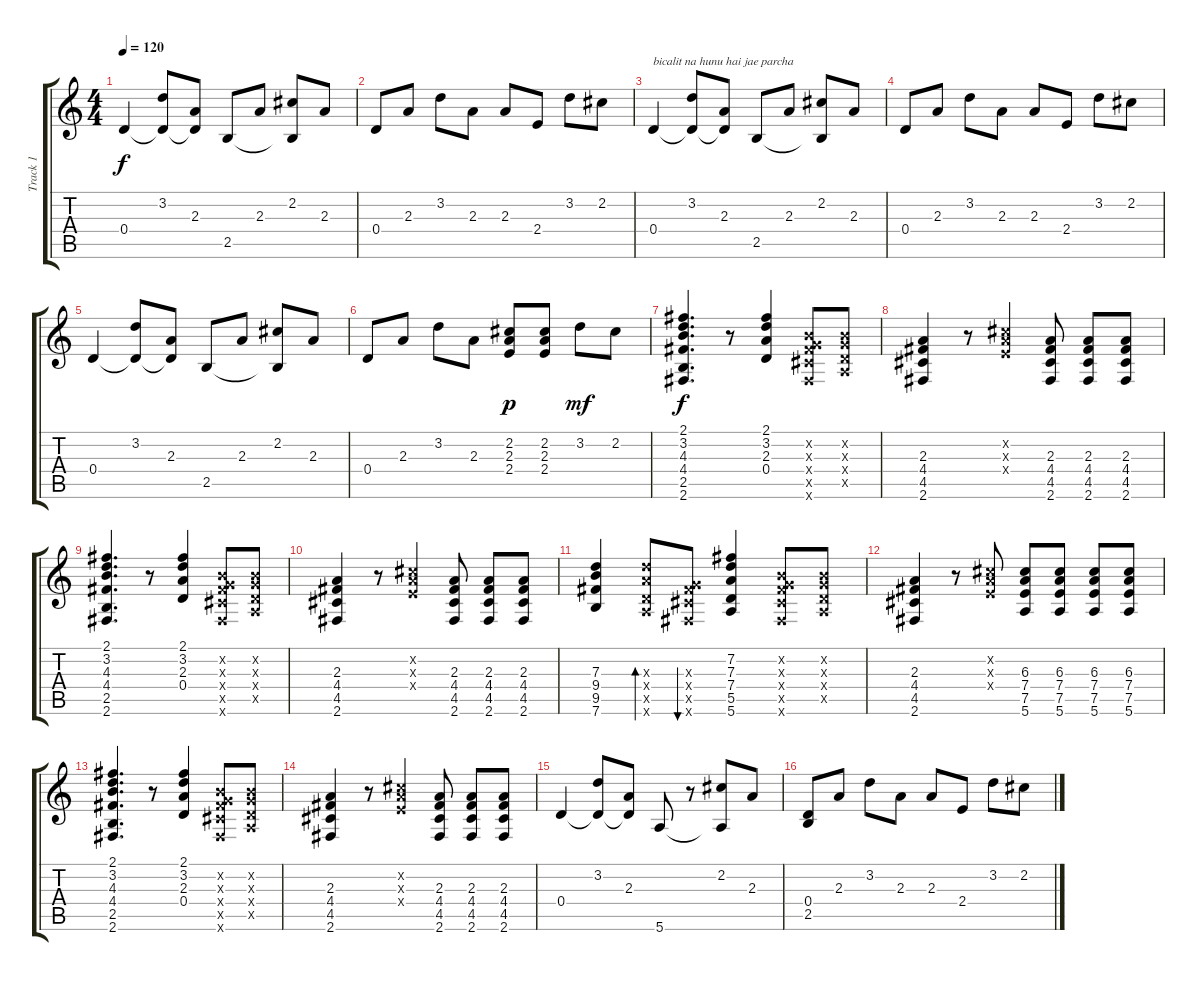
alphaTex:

\track ("Track 1" "Track 1") {instrument electricguitarjazz}
\staff {score tabs}
\tuning (E4 B3 G3 D3 A2 E2) {hide}
\ts (4 4)
\tempo 120
\clef g2
\ks c
0.4.4{dy f} (3.2 0.4{t}).8 (2.3 0.4{t}).8 2.5.8 2.3.8 (2.2 2.5{t}).8 2.3.8 |
0.4.8 2.3.8 3.2.8 2.3.8 2.3.8 2.4.8 3.2.8 2.2.8 |
0.4.4{txt "bicalit na hunu hai jae parcha "} (3.2 0.4{t}).8 (2.3 0.4{t}).8 2.5.8 2.3.8 (2.2 2.5{t}).8 2.3.8 |
0.4.8 2.3.8 3.2.8 2.3.8 2.3.8 2.4.8 3.2.8 2.2.8 |
0.4.4 (3.2 0.4{t}).8 (2.3 0.4{t}).8 2.5.8 2.3.8 (2.2 2.5{t}).8 2.3.8 |
0.4.8 2.3.8 3.2.8 2.3.8 (2.2 2.3 2.4).8{dy p} (2.2 2.3 2.4).8 3.2.8{dy mf} 2.2.8 |
(2.1 3.2 4.3 4.4 2.5 2.6).4{d dy f instrument distortionguitar} r.8 (2.1 3.2 2.3 0.4).4 (0.2{x} 0.3{x} 4.4{x} 4.5{x} 2.6{x}).8 (0.2{x} 0.3{x} 0.4{x} 0.5{x}).8 |
(2.3 4.4 4.5 2.6).4 r.8 (2.2{x} 2.3{x} 2.4{x}).4 (2.3 4.4 4.5 2.6).8 (2.3 4.4 4.5 2.6).8 (2.3 4.4 4.5 2.6).8 |
(2.1 3.2 4.3 4.4 2.5 2.6).4{d instrument distortionguitar} r.8 (2.1 3.2 2.3 0.4).4 (0.2{x} 0.3{x} 4.4{x} 4.5{x} 2.6{x}).8 (0.2{x} 0.3{x} 0.4{x} 0.5{x}).8 |
(2.3 4.4 4.5 2.6).4 r.8 (2.2{x} 2.3{x} 2.4{x}).4 (2.3 4.4 4.5 2.6).8 (2.3 4.4 4.5 2.6).8 (2.3 4.4 4.5 2.6).8 |
(7.3 9.4 9.5 7.6).4{instrument distortionguitar} (7.3{x} 7.4{x} 5.5{x} 5.6{x}).8{bd 60} (0.3{x} 4.4{x} 4.5{x} 2.6{x}).8{bu 60} (7.2 7.3 7.4 5.5 5.6).4 (0.2{x} 0.3{x} 4.4{x} 4.5{x} 2.6{x}).8 (0.2{x} 0.3{x} 0.4{x} 0.5{x}).8 |
(2.3 4.4 4.5 2.6).4 r.8 (2.2{x} 2.3{x} 2.4{x}).8 (6.3 7.4 7.5 5.6).8 (6.3 7.4 7.5 5.6).8 (6.3 7.4 7.5 5.6).8 (6.3 7.4 7.5 5.6).8 |
(2.1 3.2 4.3 4.4 2.5 2.6).4{d instrument distortionguitar} r.8 (2.1 3.2 2.3 0.4).4 (0.2{x} 0.3{x} 4.4{x} 4.5{x} 2.6{x}).8 (0.2{x} 0.3{x} 0.4{x} 0.5{x}).8 |
(2.3 4.4 4.5 2.6).4 r.8 (2.2{x} 2.3{x} 2.4{x}).4 (2.3 4.4 4.5 2.6).8 (2.3 4.4 4.5 2.6).8 (2.3 4.4 4.5 2.6).8 |
0.4.4{instrument electricguitarjazz} (3.2 0.4{t}).8 (2.3 0.4{t}).8 5.6.8 r.8 (2.2 5.6{t}).8 2.3.8 |
(0.4 2.5).8 2.3.8 3.2.8 2.3.8 2.3.8 2.4.8 3.2.8 2.2.8
